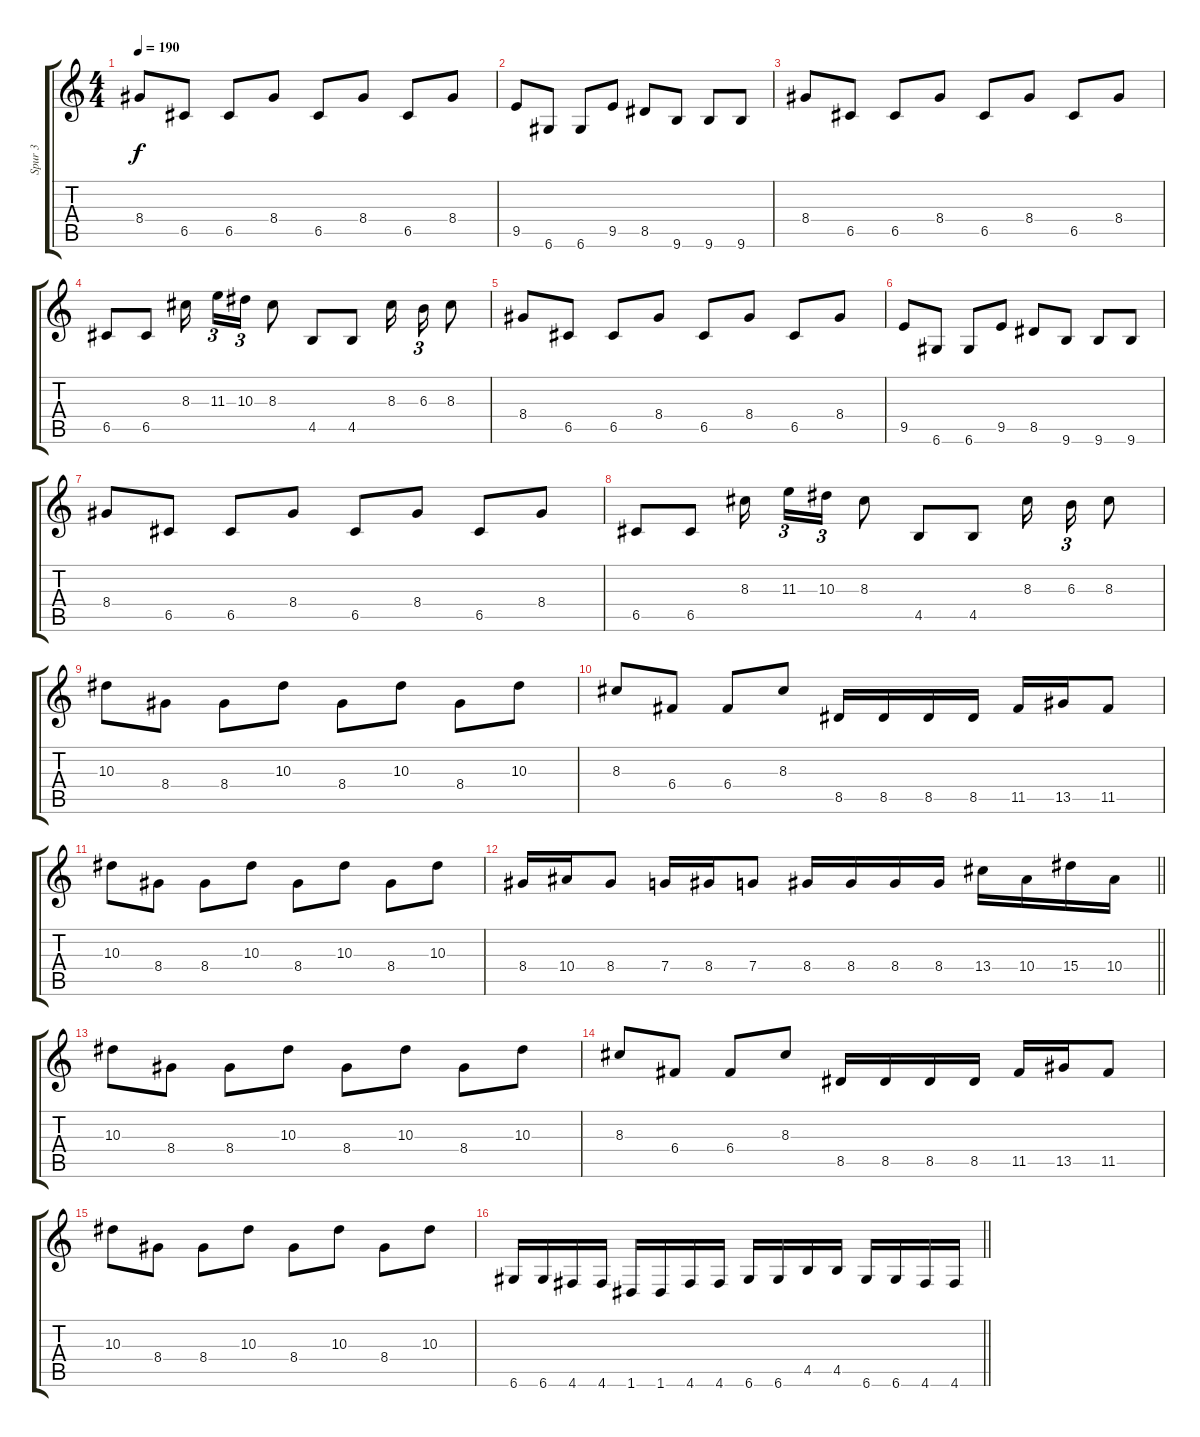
\track ("Spur 3" "Spur 3") {instrument distortionguitar}
\staff {score tabs}
\tuning (D4 A3 F3 C3 G2 D2) {hide}
\ts (4 4)
\tempo 190
\clef g2
\ks c
8.4.8{dy f} 6.5.8 6.5.8 8.4.8 6.5.8 8.4.8 6.5.8 8.4.8 |
9.5.8 6.6.8 6.6.8 9.5.8 8.5.8 9.6.8 9.6.8 9.6.8 |
8.4.8 6.5.8 6.5.8 8.4.8 6.5.8 8.4.8 6.5.8 8.4.8 |
6.5.8 6.5.8 8.3.16{beam splitsecondary} 11.3.16{tu (3 2)} 10.3.16{tu (3 2)} 8.3.8 4.5.8 4.5.8 8.3.16{beam splitsecondary} 6.3.16{tu (3 2)} 8.3.8 |
8.4.8 6.5.8 6.5.8 8.4.8 6.5.8 8.4.8 6.5.8 8.4.8 |
9.5.8 6.6.8 6.6.8 9.5.8 8.5.8 9.6.8 9.6.8 9.6.8 |
8.4.8 6.5.8 6.5.8 8.4.8 6.5.8 8.4.8 6.5.8 8.4.8 |
6.5.8 6.5.8 8.3.16{beam splitsecondary} 11.3.16{tu (3 2)} 10.3.16{tu (3 2)} 8.3.8 4.5.8 4.5.8 8.3.16{beam splitsecondary} 6.3.16{tu (3 2)} 8.3.8 |
10.3.8 8.4.8 8.4.8 10.3.8 8.4.8 10.3.8 8.4.8 10.3.8 |
8.3.8 6.4.8 6.4.8 8.3.8 8.5.16 8.5.16 8.5.16 8.5.16 11.5.16 13.5.16 11.5.8 |
10.3.8 8.4.8 8.4.8 10.3.8 8.4.8 10.3.8 8.4.8 10.3.8 |
\barLineRight lightlight
8.4.16 10.4.16 8.4.8 7.4.16 8.4.16 7.4.8 8.4.16 8.4.16 8.4.16 8.4.16 13.4.16 10.4.16 15.4.16 10.4.16 |
10.3.8 8.4.8 8.4.8 10.3.8 8.4.8 10.3.8 8.4.8 10.3.8 |
8.3.8 6.4.8 6.4.8 8.3.8 8.5.16 8.5.16 8.5.16 8.5.16 11.5.16 13.5.16 11.5.8 |
10.3.8 8.4.8 8.4.8 10.3.8 8.4.8 10.3.8 8.4.8 10.3.8 |
\barLineRight lightlight
6.6.16 6.6.16 4.6.16 4.6.16 1.6.16 1.6.16 4.6.16 4.6.16 6.6.16 6.6.16 4.5.16 4.5.16 6.6.16 6.6.16 4.6.16 4.6.16
